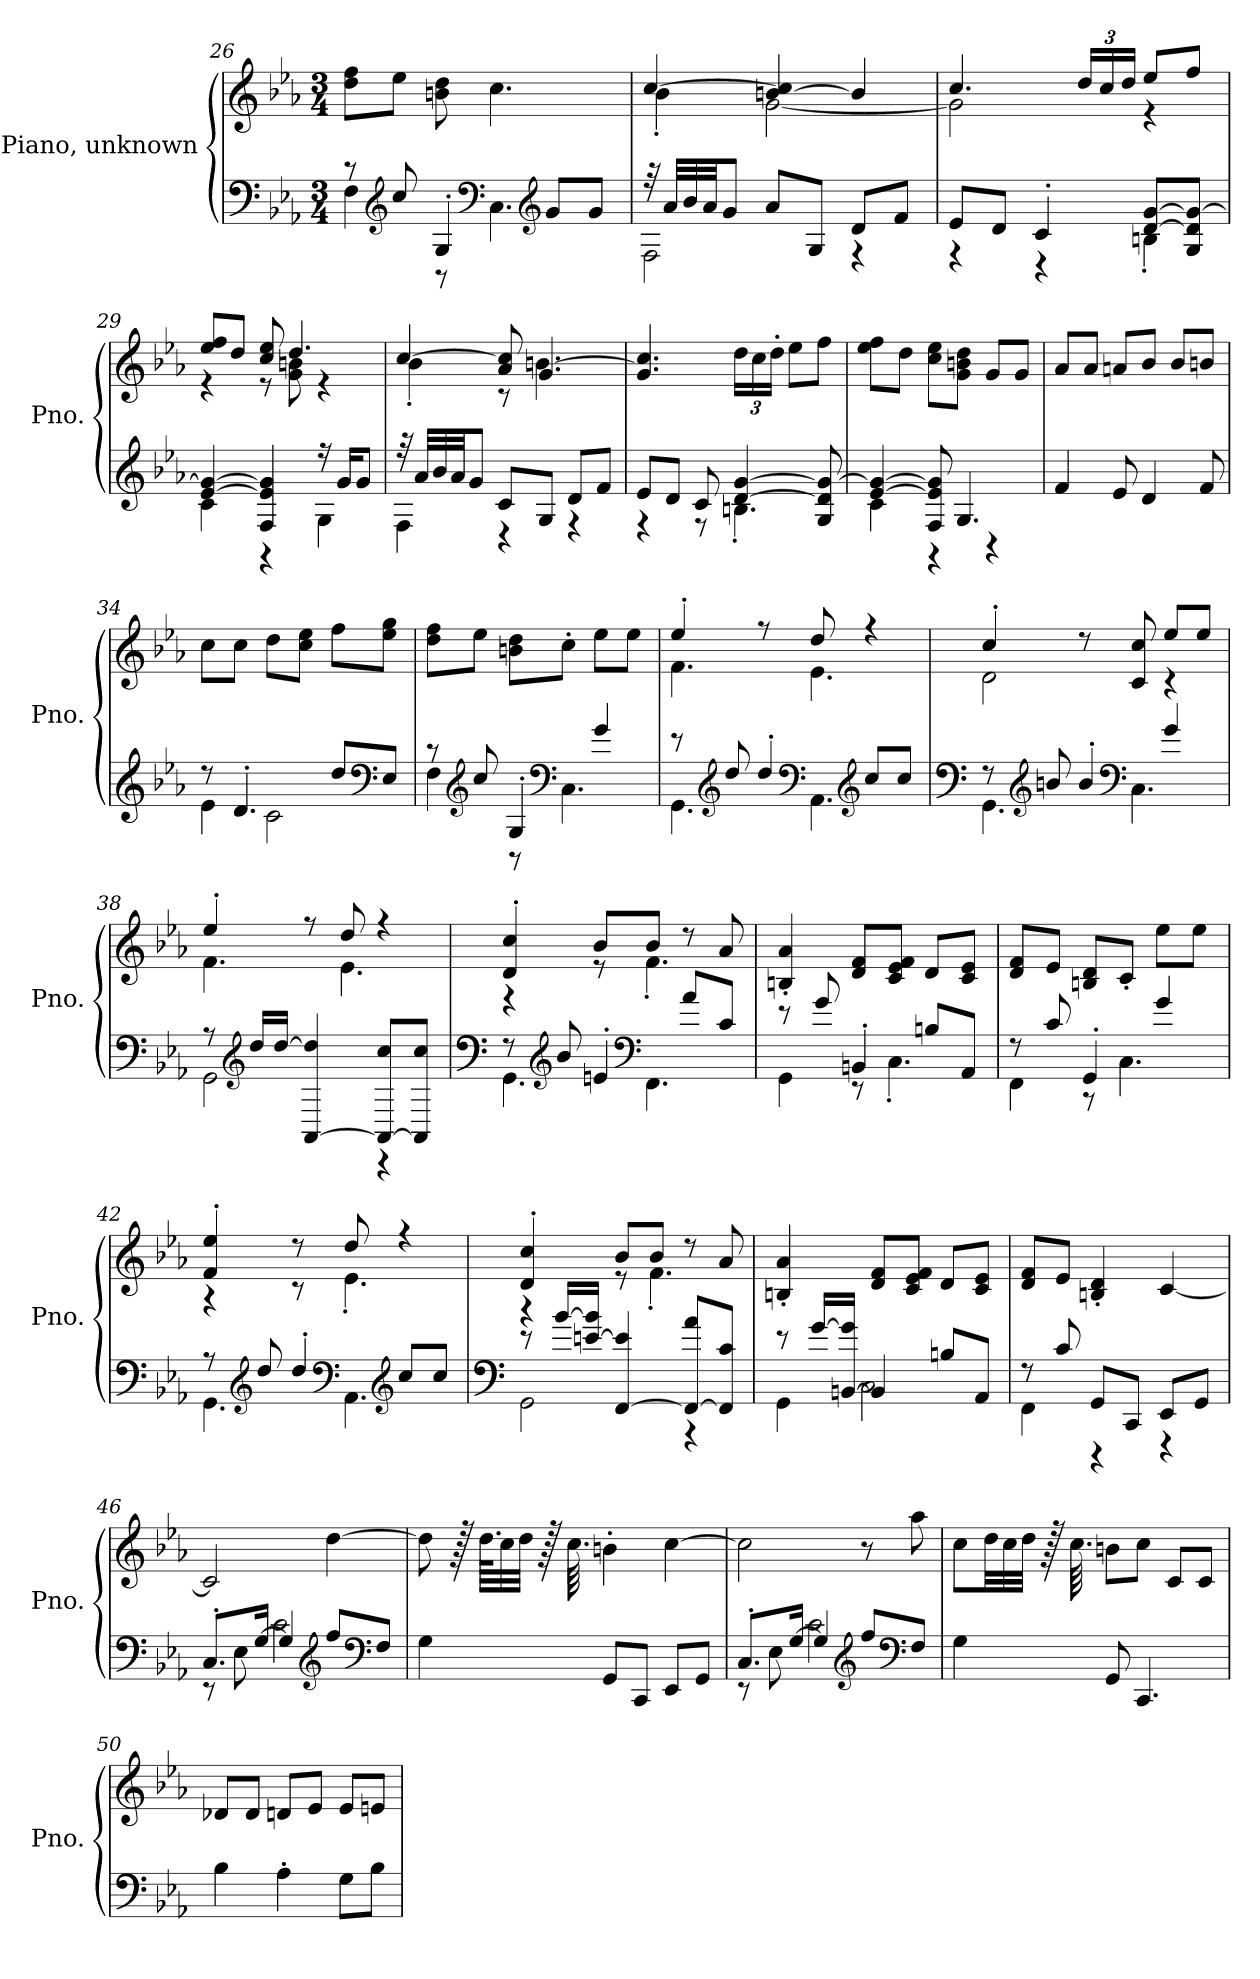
**kern	**kern
*part1	*part1
*staff2	*staff1
*I"Piano, unknown	*
*I'Pno.	*
!!LO:PB:g=z
*clefF4	*clefG2
*k[b-e-a-]	*k[b-e-a-]
*M3/4	*M3/4
=26	=26
*^	*
8r	4F\	8dd\ 8ff\L
*clefG2	*	*
8cc/	.	8ee-\J
4G'/	8r	8bn\ 8dd\
*clefF4	*	*
.	4.C\	4.cc\
*clefG2	*	*
8g/L	.	.
8g/J	.	.
=27	=27	=27
*	*	*^
32r	2F\	[4cc/	4b-'\
32a-/LLL	.	.	.
32b-/	.	.	.
32a-/JJ	.	.	.
8g/J	.	.	.
8a-/L	.	[4bn/ 4cc/]	[2g\
8G/J	.	.	.
8d/L	4r	4b/]	.
8f/J	.	.	.
=28	=28	=28	=28
8e-/L	4r	4.cc/	2g\]
8d/J	.	.	.
4c'/	4r	.	.
*	*	*Xbrackettup	*
.	.	24dd/LL	.
.	.	24cc/	.
.	.	24dd/JJ	.
[8d/ [8g/L	4Bn'\	8ee-/L	4r
8G/ 8d/] 8g/_J	.	8ff/J	.
=29	=29	=29	=29
[4e-/ 4g/_	4c\	8ee-/ 8ff/L	4r
.	.	8dd/J	.
4F/ 4e-/] 4g/]	4r	8cc/ 8ee-/	8r
.	.	4.dd/	8g\ 8bn\
16r	4G\	.	4r
16g/KL	.	.	.
8g/J	.	.	.
!!LO:LB:g=z	!!
=30	=30	=30	=30
32r	4F\	[4cc/	4b-'\
32a-/LLL	.	.	.
32b-/	.	.	.
32a-/JJ	.	.	.
8g/J	.	.	.
8c/L	4r	8a-/ 8cc/]	8r
8G/J	.	[4.g/	4.bn\
8d/L	4r	.	.
8f/J	.	.	.
*	*	*v	*v
=31	=31	=31
8e-/L	4r	4.g/] 4.cc/
8d/J	.	.
8c/	8r	.
[4d/ [4g/	4.Bn'\	24dd\LL
.	.	24cc\
.	.	24dd'\JJ
.	.	8ee-\L
8G/ 8d/] 8g/_	.	8ff\J
=32	=32	=32
[4e-/ 4g/_	4c\	8ee-\ 8ff\L
.	.	8dd\J
8F/ 8e-/] 8g/]	4r	8cc\ 8ee-\L
4.G/	.	8g\ 8bn\ 8dd\J
.	4r	8g/L
.	.	8g/J
*v	*v	*
=33	=33
4f/	8a-/L
.	8a-/J
8e-/	8an/L
4d/	8b-/J
.	8b-/L
8f/	8bn/J
!!LO:LB:g=z
=34	=34
*^	*
8r	4e-\	8cc\L
4.d'/	.	8cc\J
.	2c\	8dd\L
.	.	8cc\ 8ee-\J
8dd/L	.	8ff\L
*clefF4	*	*
8E-/J	.	8ee-\ 8gg\J
=35	=35	=35
8r	4F\	8dd\ 8ff\L
*clefG2	*	*
8cc/	.	8ee-\J
4G'/	8r	8bn\ 8dd\L
*clefF4	*	*
.	4.C\	8cc'\J
4g/	.	8ee-\L
.	.	8ee-\J
=36	=36	=36
*	*	*^
8r	4.GG\	4ee-'/	4.f\
*clefG2	*	*	*
8dd/	.	.	.
4dd'/	.	8r	.
*clefF4	*	*	*
.	4.AA-\	8dd/	4.e-\
*clefG2	*	*	*
8cc/L	.	4r	.
8cc/J	.	.	.
!!LO:LB:g=z	!!
=37	=37	=37	=37
*clefF4	*	*	*
8r	4.GG\	4cc'/	2d\
*clefG2	*	*	*
8bn/	.	.	.
4b'/	.	8r	.
*clefF4	*	*	*
.	4.C\	8c/ 8cc/	.
4g/	.	8ee-/L	4r
.	.	8ee-/J	.
=38	=38	=38	=38
8r	2GG\	4ee-'/	4.f\
*clefG2	*	*	*
16dd/LL	.	.	.
[16dd/JJ	.	.	.
[4AA-/ 4dd/]	.	8r	.
.	.	8dd/	4.e-\
8AA-/_ 8cc/L	4r	4r	.
8AA-/] 8cc/J	.	.	.
=39	=39	=39	=39
*clefF4	*	*	*
8r	4.GG\	4d/' 4cc/'	4r
*clefG2	*	*	*
8b-/	.	.	.
4en'/	.	8b-/L	8r
*clefF4	*	*	*
.	4.FF\	8b-/J	4.f'\
8a-/L	.	8r	.
8c/J	.	8a-/	.
*	*	*v	*v
!!LO:LB:g=z
=40	=40	=40
8r	4GG\	4Bn/' 4a-/'
8g/	.	.
4BBn'/	8r	8d/ 8f/L
.	4.C'\	8c/ 8e-/ 8f/J
8Bn/L	.	8d/L
8AA-/J	.	8c/ 8e-/J
=41	=41	=41
8r	4FF\	8d/ 8f/L
8c/	.	8e-/J
4GG'/	8r	8Bn/ 8d/L
.	4.C\	8c'/J
4g/	.	8ee-\L
.	.	8ee-\J
=42	=42	=42
*	*	*^
8r	4.GG\	4f/' 4ee-/'	4r
*clefG2	*	*	*
8dd/	.	.	.
4dd'/	.	8r	8r
*clefF4	*	*	*
.	4.AA-\	8dd/	4.e-'\
*clefG2	*	*	*
8cc/L	.	4r	.
8cc/J	.	.	.
=43	=43	=43	=43
*clefF4	*	*	*
8r	2GG\	4d/' 4cc/'	4r
[16b-/LL	.	.	.
[16en/ 16b-/]JJ	.	.	.
[4FF/ 4e/]	.	8b-/L	8r
.	.	8b-/J	4.f'\
8FF/_ 8a-/L	4r	8r	.
8FF/] 8c/J	.	8a-/	.
*	*	*v	*v
!!LO:LB:g=z
=44	=44	=44
8r	4GG\	4Bn/' 4a-/'
[16g/LL	.	.
[16BBn/ 16g/]JJ	.	.
4BB/]	2C\	8d/ 8f/L
.	.	8c/ 8e-/ 8f/J
8Bn/L	.	8d/L
8AA-/J	.	8c/ 8e-/J
=45	=45	=45
8r	4FF\	8d/ 8f/L
8c/	.	8e-/J
8GG/L	4r	4Bn/' 4d/'
8CC/J	.	.
8EE-/L	4r	[4c/
8GG/J	.	.
=46	=46	=46
8.C'/L	8r	2c/]
.	8E-\	.
[16G/Jk	.	.
4G/]	2c\	.
*clefG2	*	*
8ff/L	.	[4dd\
*clefF4	*	*
8F/J	.	.
*v	*v	*
=47	=47
4G\	8dd\]
.	128r
.	64.dd\KLLL
.	32cc\
.	32dd\JJJ
.	128r
.	64.cc\
8GG/L	4bn'\
8CC/J	.
8EE-/L	[4cc\
8GG/J	.
!!LO:PB:g=z
=48	=48
*^	*
8.C'/L	8r	2cc\]
.	8E-\	.
[16G/Jk	.	.
4G/]	2c\	.
*clefG2	*	*
8ff/L	.	8r
*clefF4	*	*
8F/J	.	8aa-\
*v	*v	*
=49	=49
4G\	8cc\L
.	32dd\LL
.	32cc\
.	32dd\JJJ
.	128r
.	64.cc\
8GG/	8bn\L
4.CC/	8cc\J
.	8c/L
.	8c/J
=50	=50
4B-\	8d-X/L
.	8d-/J
4A-'\	8dn/L
.	8e-/J
8G\L	8e-/L
8B-\J	8en/J
=	=
*-	*-
